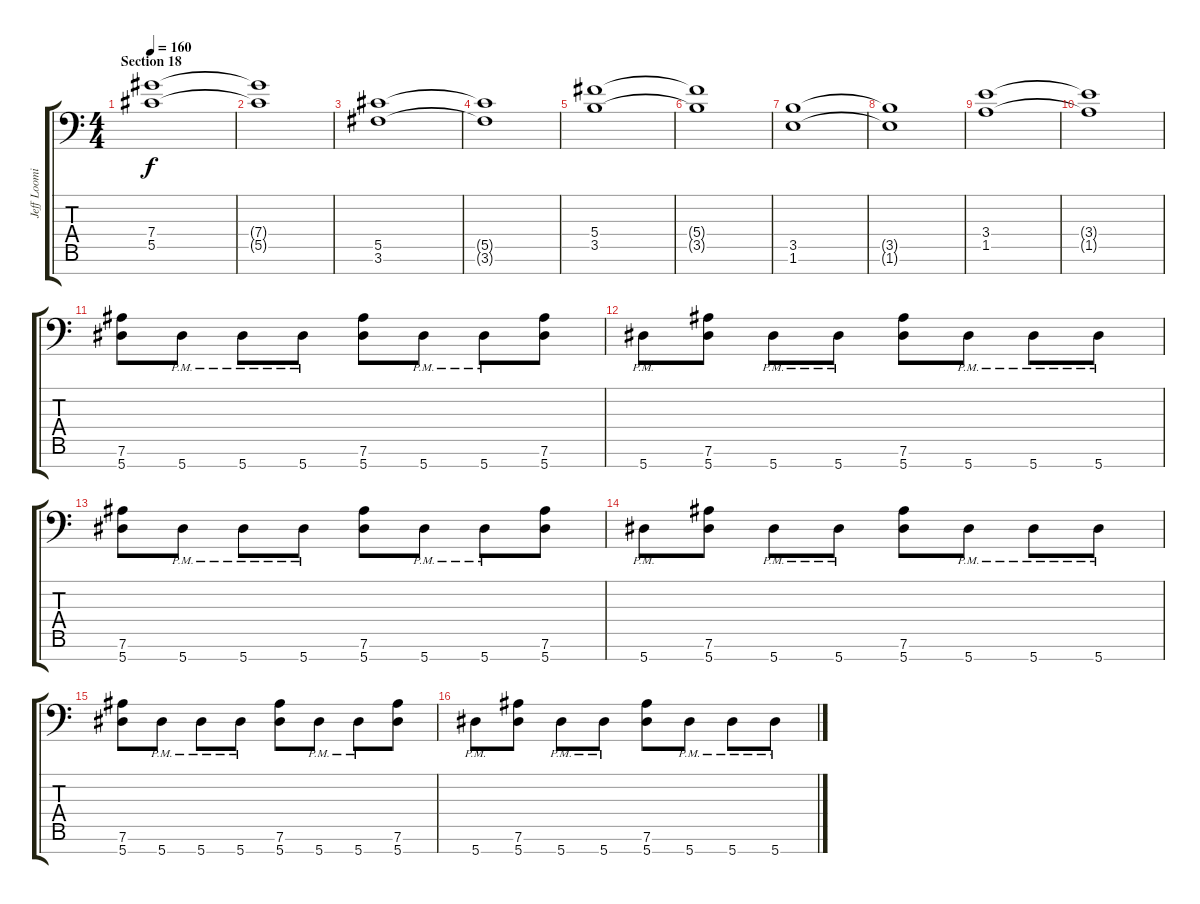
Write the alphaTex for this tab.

\track ("Jeff Loomis - rhythm guitar (left)" "Jeff Loomi") {instrument distortionguitar}
\staff {score tabs}
\tuning (Eb4 Bb3 Gb3 Db3 Ab2 Eb2 Bb1) {hide}
\ts (4 4)
\section ("" "Section 18")
\tempo 160
\clef f4
\ks c
(7.4 5.5).1{dy f} |
(7.4{t} 5.5{t}).1 |
(5.5 3.6).1 |
(5.5{t} 3.6{t}).1 |
(5.4 3.5).1 |
(5.4{t} 3.5{t}).1 |
(3.5 1.6).1 |
(3.5{t} 1.6{t}).1 |
(3.4 1.5).1 |
(3.4{t} 1.5{t}).1 |
(7.6 5.7).8 5.7{pm}.8 5.7{pm}.8 5.7{pm}.8 (7.6 5.7).8 5.7{pm}.8 5.7{pm}.8 (7.6 5.7).8 |
5.7{pm}.8 (7.6 5.7).8 5.7{pm}.8 5.7{pm}.8 (7.6 5.7).8 5.7{pm}.8 5.7{pm}.8 5.7{pm}.8 |
(7.6 5.7).8 5.7{pm}.8 5.7{pm}.8 5.7{pm}.8 (7.6 5.7).8 5.7{pm}.8 5.7{pm}.8 (7.6 5.7).8 |
5.7{pm}.8 (7.6 5.7).8 5.7{pm}.8 5.7{pm}.8 (7.6 5.7).8 5.7{pm}.8 5.7{pm}.8 5.7{pm}.8 |
(7.6 5.7).8 5.7{pm}.8 5.7{pm}.8 5.7{pm}.8 (7.6 5.7).8 5.7{pm}.8 5.7{pm}.8 (7.6 5.7).8 |
5.7{pm}.8 (7.6 5.7).8 5.7{pm}.8 5.7{pm}.8 (7.6 5.7).8 5.7{pm}.8 5.7{pm}.8 5.7{pm}.8
